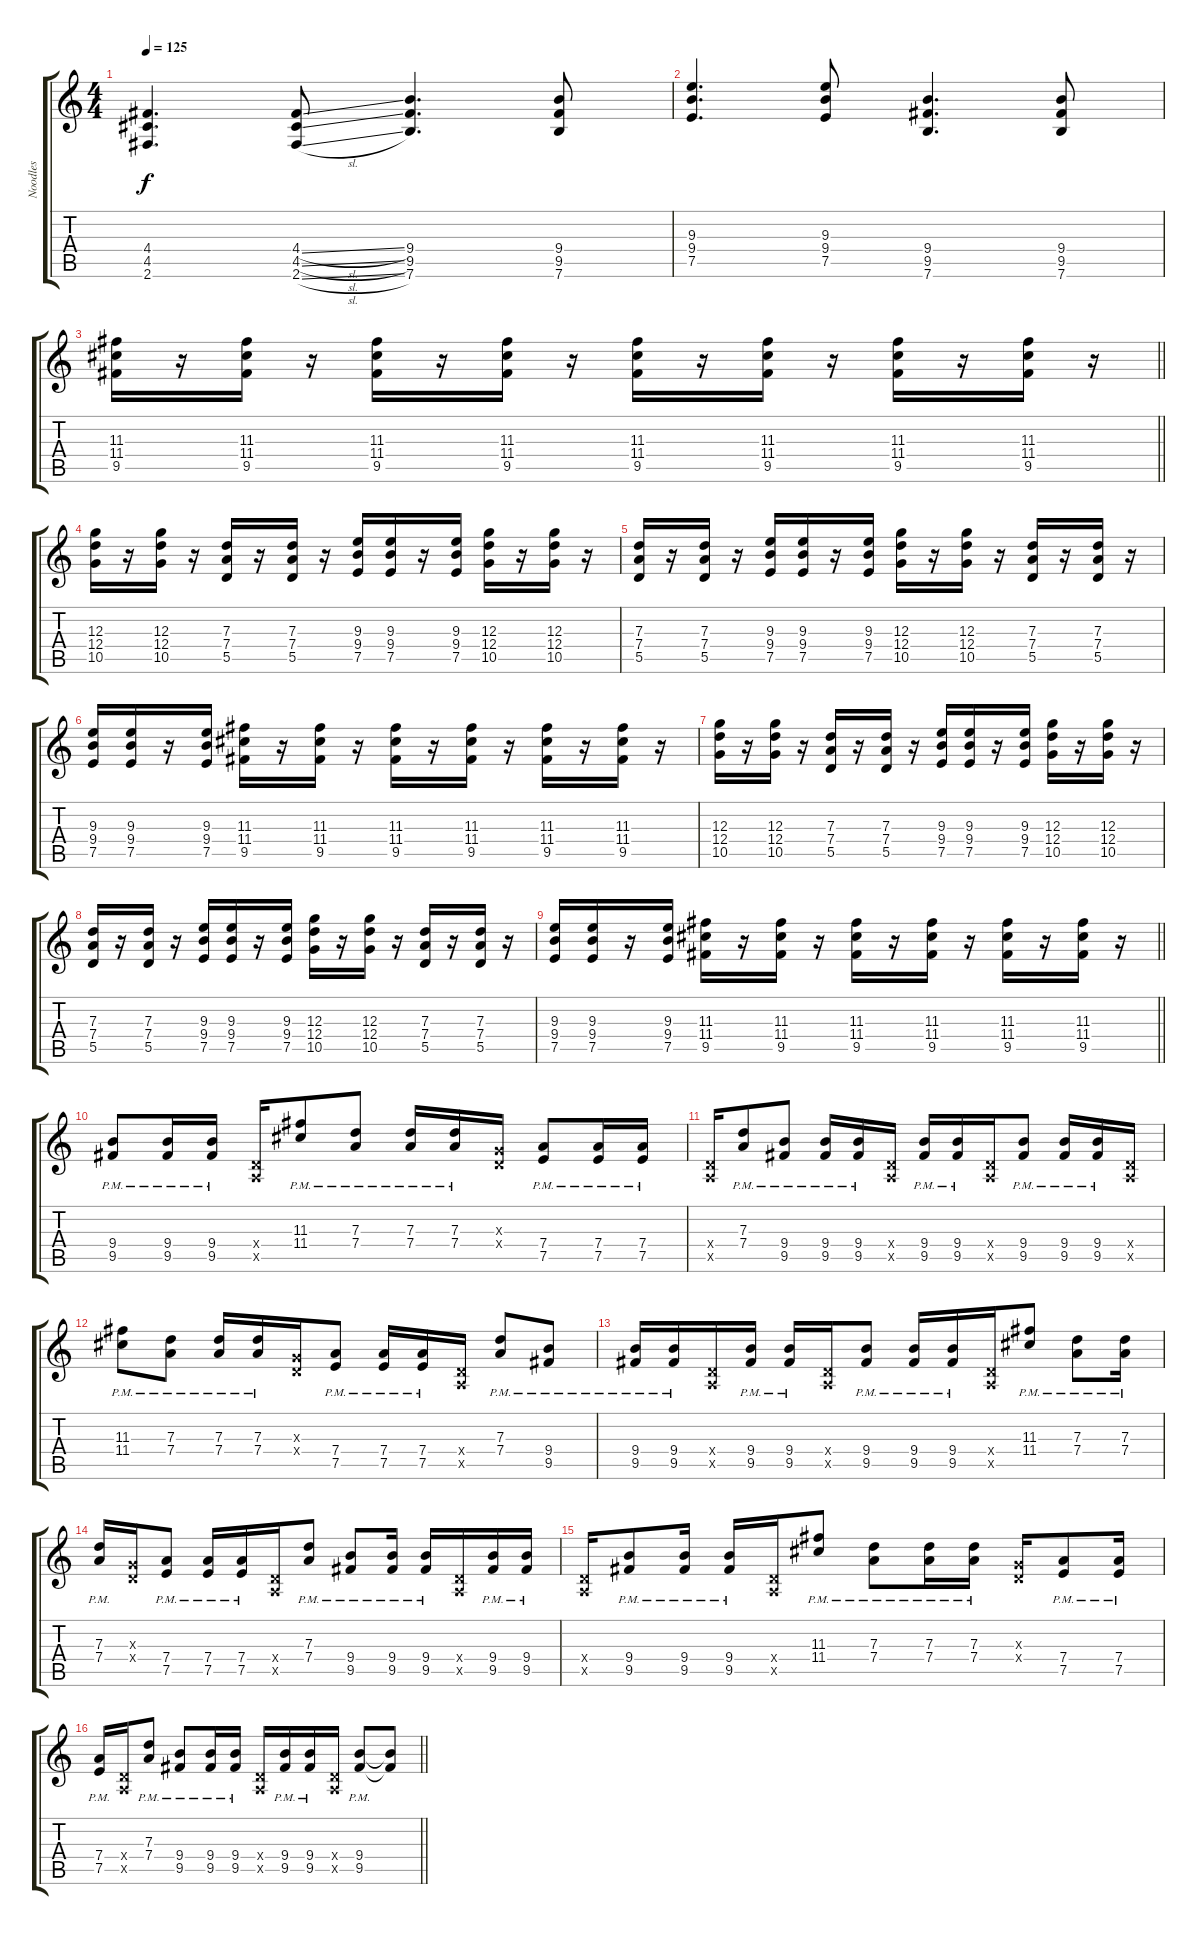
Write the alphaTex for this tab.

\track ("Noodles" "Noodles") {instrument overdrivenguitar}
\staff {score tabs}
\tuning (E4 B3 G3 D3 A2 E2) {hide}
\ts (4 4)
\tempo 125
\clef g2
\ks c
(4.4 4.5 2.6).4{d dy f} (4.4{sl} 4.5{sl} 2.6{sl}).8 (9.4 9.5 7.6).4{d} (9.4 9.5 7.6).8 |
(9.3 9.4 7.5).4{d} (9.3 9.4 7.5).8 (9.4 9.5 7.6).4{d} (9.4 9.5 7.6).8 |
\barLineRight lightlight
(11.3 11.4 9.5).16 r.16 (11.3 11.4 9.5).16 r.16 (11.3 11.4 9.5).16 r.16 (11.3 11.4 9.5).16 r.16 (11.3 11.4 9.5).16 r.16 (11.3 11.4 9.5).16 r.16 (11.3 11.4 9.5).16 r.16 (11.3 11.4 9.5).16 r.16 |
(12.3 12.4 10.5).16 r.16 (12.3 12.4 10.5).16 r.16 (7.3 7.4 5.5).16 r.16 (7.3 7.4 5.5).16 r.16 (9.3 9.4 7.5).16 (9.3 9.4 7.5).16 r.16 (9.3 9.4 7.5).16 (12.3 12.4 10.5).16 r.16 (12.3 12.4 10.5).16 r.16 |
(7.3 7.4 5.5).16 r.16 (7.3 7.4 5.5).16 r.16 (9.3 9.4 7.5).16 (9.3 9.4 7.5).16 r.16 (9.3 9.4 7.5).16 (12.3 12.4 10.5).16 r.16 (12.3 12.4 10.5).16 r.16 (7.3 7.4 5.5).16 r.16 (7.3 7.4 5.5).16 r.16 |
(9.3 9.4 7.5).16 (9.3 9.4 7.5).16 r.16 (9.3 9.4 7.5).16 (11.3 11.4 9.5).16 r.16 (11.3 11.4 9.5).16 r.16 (11.3 11.4 9.5).16 r.16 (11.3 11.4 9.5).16 r.16 (11.3 11.4 9.5).16 r.16 (11.3 11.4 9.5).16 r.16 |
(12.3 12.4 10.5).16 r.16 (12.3 12.4 10.5).16 r.16 (7.3 7.4 5.5).16 r.16 (7.3 7.4 5.5).16 r.16 (9.3 9.4 7.5).16 (9.3 9.4 7.5).16 r.16 (9.3 9.4 7.5).16 (12.3 12.4 10.5).16 r.16 (12.3 12.4 10.5).16 r.16 |
(7.3 7.4 5.5).16 r.16 (7.3 7.4 5.5).16 r.16 (9.3 9.4 7.5).16 (9.3 9.4 7.5).16 r.16 (9.3 9.4 7.5).16 (12.3 12.4 10.5).16 r.16 (12.3 12.4 10.5).16 r.16 (7.3 7.4 5.5).16 r.16 (7.3 7.4 5.5).16 r.16 |
\barLineRight lightlight
(9.3 9.4 7.5).16 (9.3 9.4 7.5).16 r.16 (9.3 9.4 7.5).16 (11.3 11.4 9.5).16 r.16 (11.3 11.4 9.5).16 r.16 (11.3 11.4 9.5).16 r.16 (11.3 11.4 9.5).16 r.16 (11.3 11.4 9.5).16 r.16 (11.3 11.4 9.5).16 r.16 |
(9.4{pm} 9.5{pm}).8 (9.4{pm} 9.5{pm}).16 (9.4{pm} 9.5{pm}).16 (0.4{x} 0.5{x}).16 (11.3{pm} 11.4{pm}).8 (7.3{pm} 7.4{pm}).8 (7.3{pm} 7.4{pm}).16 (7.3{pm} 7.4{pm}).16 (0.3{x} 0.4{x}).16 (7.4{pm} 7.5{pm}).8 (7.4{pm} 7.5{pm}).16 (7.4{pm} 7.5{pm}).16 |
(0.4{x} 0.5{x}).16 (7.3{pm} 7.4{pm}).8 (9.4{pm} 9.5{pm}).8 (9.4{pm} 9.5{pm}).16 (9.4{pm} 9.5{pm}).16 (0.4{x} 0.5{x}).16 (9.4{pm} 9.5{pm}).16 (9.4{pm} 9.5{pm}).16 (0.4{x} 0.5{x}).16 (9.4{pm} 9.5{pm}).8 (9.4{pm} 9.5{pm}).16 (9.4{pm} 9.5{pm}).16 (0.4{x} 0.5{x}).16 |
(11.3{pm} 11.4{pm}).8 (7.3{pm} 7.4{pm}).8 (7.3{pm} 7.4{pm}).16 (7.3{pm} 7.4{pm}).16 (0.3{x} 0.4{x}).16 (7.4{pm} 7.5{pm}).8 (7.4{pm} 7.5{pm}).16 (7.4{pm} 7.5{pm}).16 (0.4{x} 0.5{x}).16 (7.3{pm} 7.4{pm}).8 (9.4{pm} 9.5{pm}).8 |
(9.4{pm} 9.5{pm}).16 (9.4{pm} 9.5{pm}).16 (0.4{x} 0.5{x}).16 (9.4{pm} 9.5{pm}).16 (9.4{pm} 9.5{pm}).16 (0.4{x} 0.5{x}).16 (9.4{pm} 9.5{pm}).8 (9.4{pm} 9.5{pm}).16 (9.4{pm} 9.5{pm}).16 (0.4{x} 0.5{x}).16 (11.3{pm} 11.4{pm}).8 (7.3{pm} 7.4{pm}).8 (7.3{pm} 7.4{pm}).16 |
(7.3{pm} 7.4{pm}).16 (0.3{x} 0.4{x}).16 (7.4{pm} 7.5{pm}).8 (7.4{pm} 7.5{pm}).16 (7.4{pm} 7.5{pm}).16 (0.4{x} 0.5{x}).16 (7.3{pm} 7.4{pm}).8 (9.4{pm} 9.5{pm}).8 (9.4{pm} 9.5{pm}).16 (9.4{pm} 9.5{pm}).16 (0.4{x} 0.5{x}).16 (9.4{pm} 9.5{pm}).16 (9.4{pm} 9.5{pm}).16 |
(0.4{x} 0.5{x}).16 (9.4{pm} 9.5{pm}).8 (9.4{pm} 9.5{pm}).16 (9.4{pm} 9.5{pm}).16 (0.4{x} 0.5{x}).16 (11.3{pm} 11.4{pm}).8 (7.3{pm} 7.4{pm}).8 (7.3{pm} 7.4{pm}).16 (7.3{pm} 7.4{pm}).16 (0.3{x} 0.4{x}).16 (7.4{pm} 7.5{pm}).8 (7.4{pm} 7.5{pm}).16 |
\barLineRight lightlight
(7.4{pm} 7.5{pm}).16 (0.4{x} 0.5{x}).16 (7.3{pm} 7.4{pm}).8 (9.4{pm} 9.5{pm}).8 (9.4{pm} 9.5{pm}).16 (9.4{pm} 9.5{pm}).16 (0.4{x} 0.5{x}).16 (9.4{pm} 9.5{pm}).16 (9.4{pm} 9.5{pm}).16 (0.4{x} 0.5{x}).16 (9.4{pm} 9.5{pm}).8 (9.4{t} 9.5{t}).8
